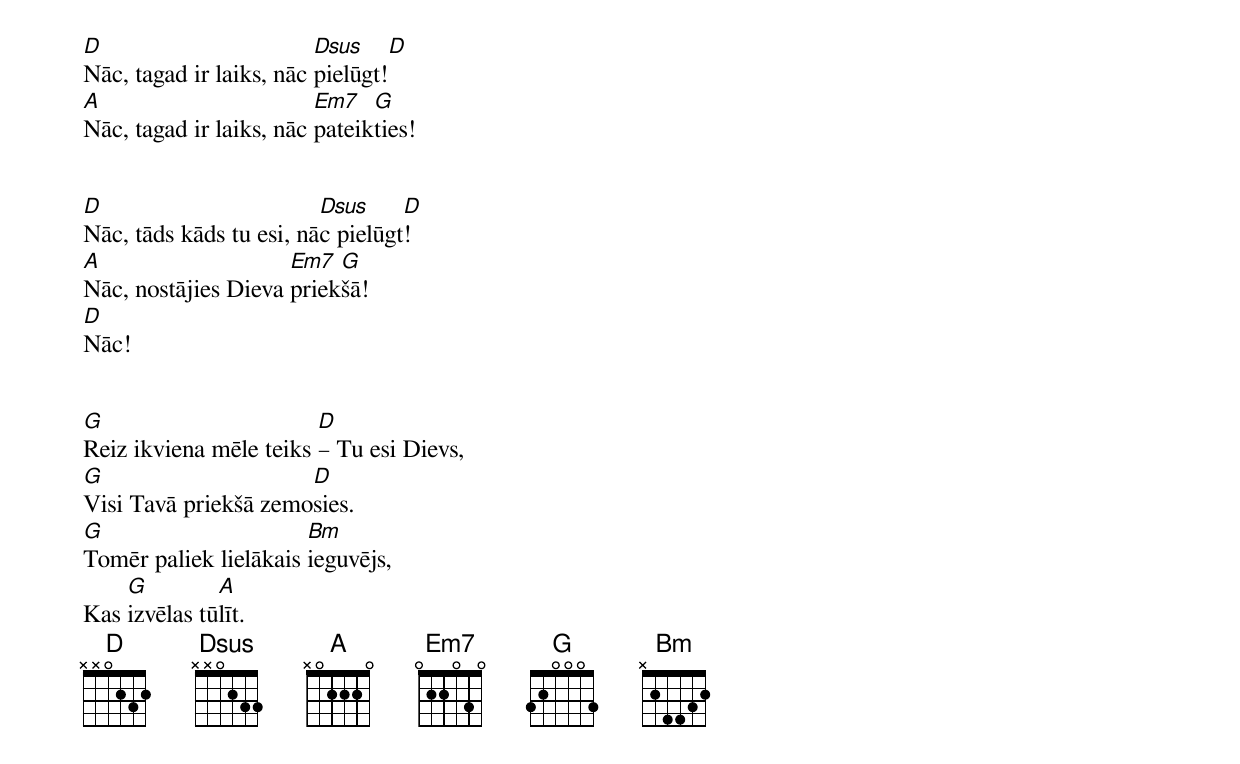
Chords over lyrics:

D                        Dsus     D
Nāc, tagad ir laiks, nāc pielūgt!
A                        Em7   G
Nāc, tagad ir laiks, nāc pateikties!


D                        Dsus     D
Nāc, tāds kāds tu esi, nāc pielūgt!
A                    Em7  G
Nāc, nostājies Dieva priekšā!
D
Nāc!


G                       D
Reiz ikviena mēle teiks – Tu esi Dievs,
G                     D
Visi Tavā priekšā zemosies.
G                      Bm
Tomēr paliek lielākais ieguvējs,
    G         A
Kas izvēlas tūlīt.
